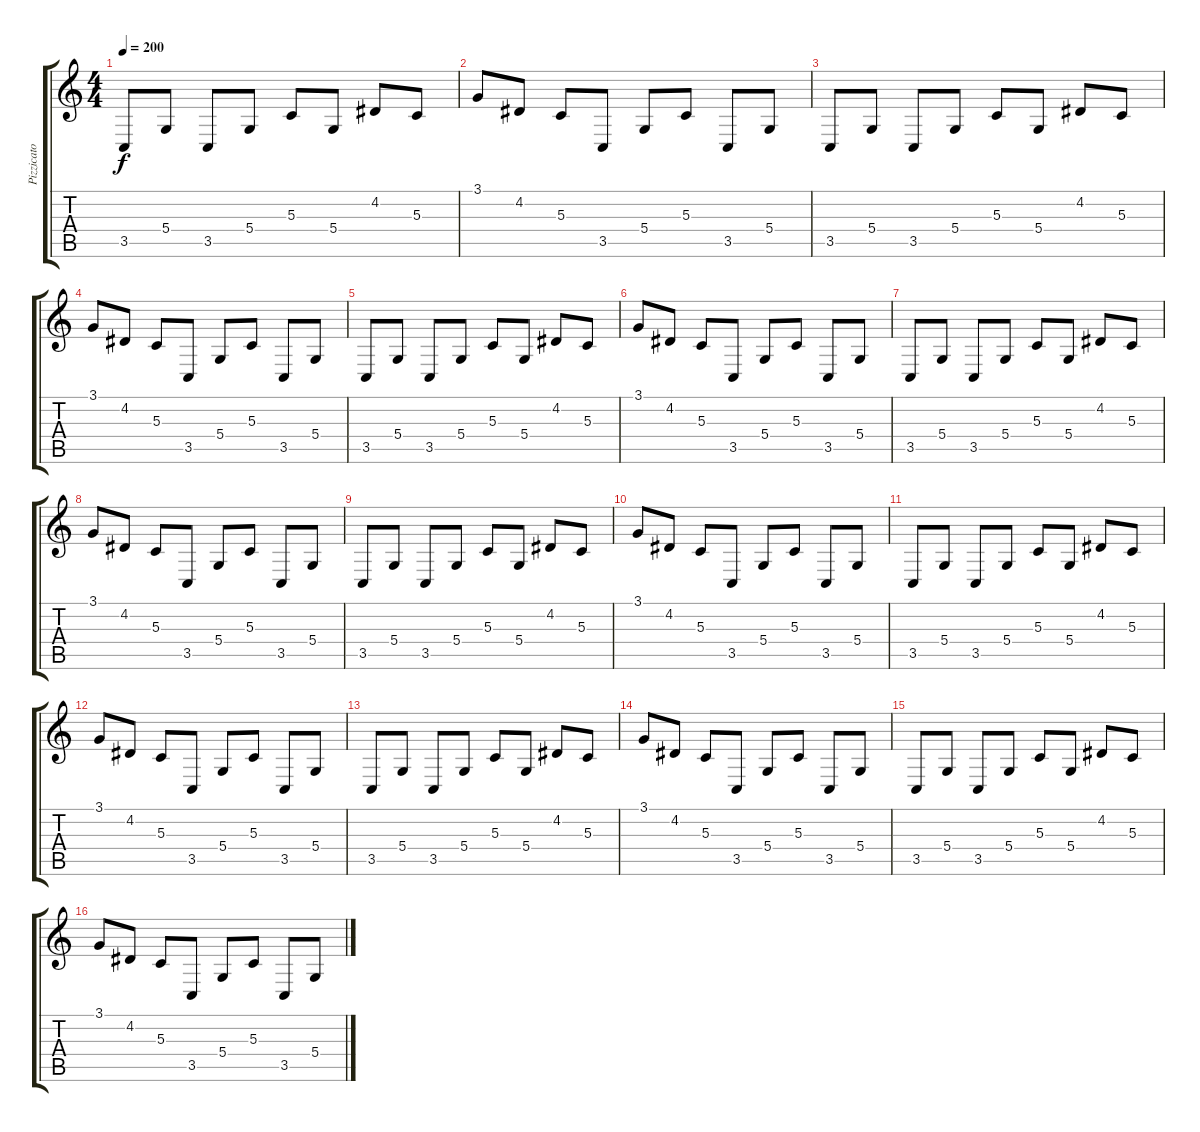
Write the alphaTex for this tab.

\track ("Pizzicato" "Pizzicato") {instrument pizzicatostrings}
\staff {score tabs}
\tuning (E4 B3 G3 D3 A2 D2) {hide}
\ts (4 4)
\tempo 200
\clef g2
\ks c
3.5.8{dy f} 5.4.8 3.5.8 5.4.8 5.3.8 5.4.8 4.2.8 5.3.8 |
3.1.8 4.2.8 5.3.8 3.5.8 5.4.8 5.3.8 3.5.8 5.4.8 |
3.5.8 5.4.8 3.5.8 5.4.8 5.3.8 5.4.8 4.2.8 5.3.8 |
3.1.8 4.2.8 5.3.8 3.5.8 5.4.8 5.3.8 3.5.8 5.4.8 |
3.5.8 5.4.8 3.5.8 5.4.8 5.3.8 5.4.8 4.2.8 5.3.8 |
3.1.8 4.2.8 5.3.8 3.5.8 5.4.8 5.3.8 3.5.8 5.4.8 |
3.5.8 5.4.8 3.5.8 5.4.8 5.3.8 5.4.8 4.2.8 5.3.8 |
3.1.8 4.2.8 5.3.8 3.5.8 5.4.8 5.3.8 3.5.8 5.4.8 |
3.5.8 5.4.8 3.5.8 5.4.8 5.3.8 5.4.8 4.2.8 5.3.8 |
3.1.8 4.2.8 5.3.8 3.5.8 5.4.8 5.3.8 3.5.8 5.4.8 |
3.5.8 5.4.8 3.5.8 5.4.8 5.3.8 5.4.8 4.2.8 5.3.8 |
3.1.8 4.2.8 5.3.8 3.5.8 5.4.8 5.3.8 3.5.8 5.4.8 |
3.5.8 5.4.8 3.5.8 5.4.8 5.3.8 5.4.8 4.2.8 5.3.8 |
3.1.8 4.2.8 5.3.8 3.5.8 5.4.8 5.3.8 3.5.8 5.4.8 |
3.5.8 5.4.8 3.5.8 5.4.8 5.3.8 5.4.8 4.2.8 5.3.8 |
3.1.8 4.2.8 5.3.8 3.5.8 5.4.8 5.3.8 3.5.8 5.4.8
